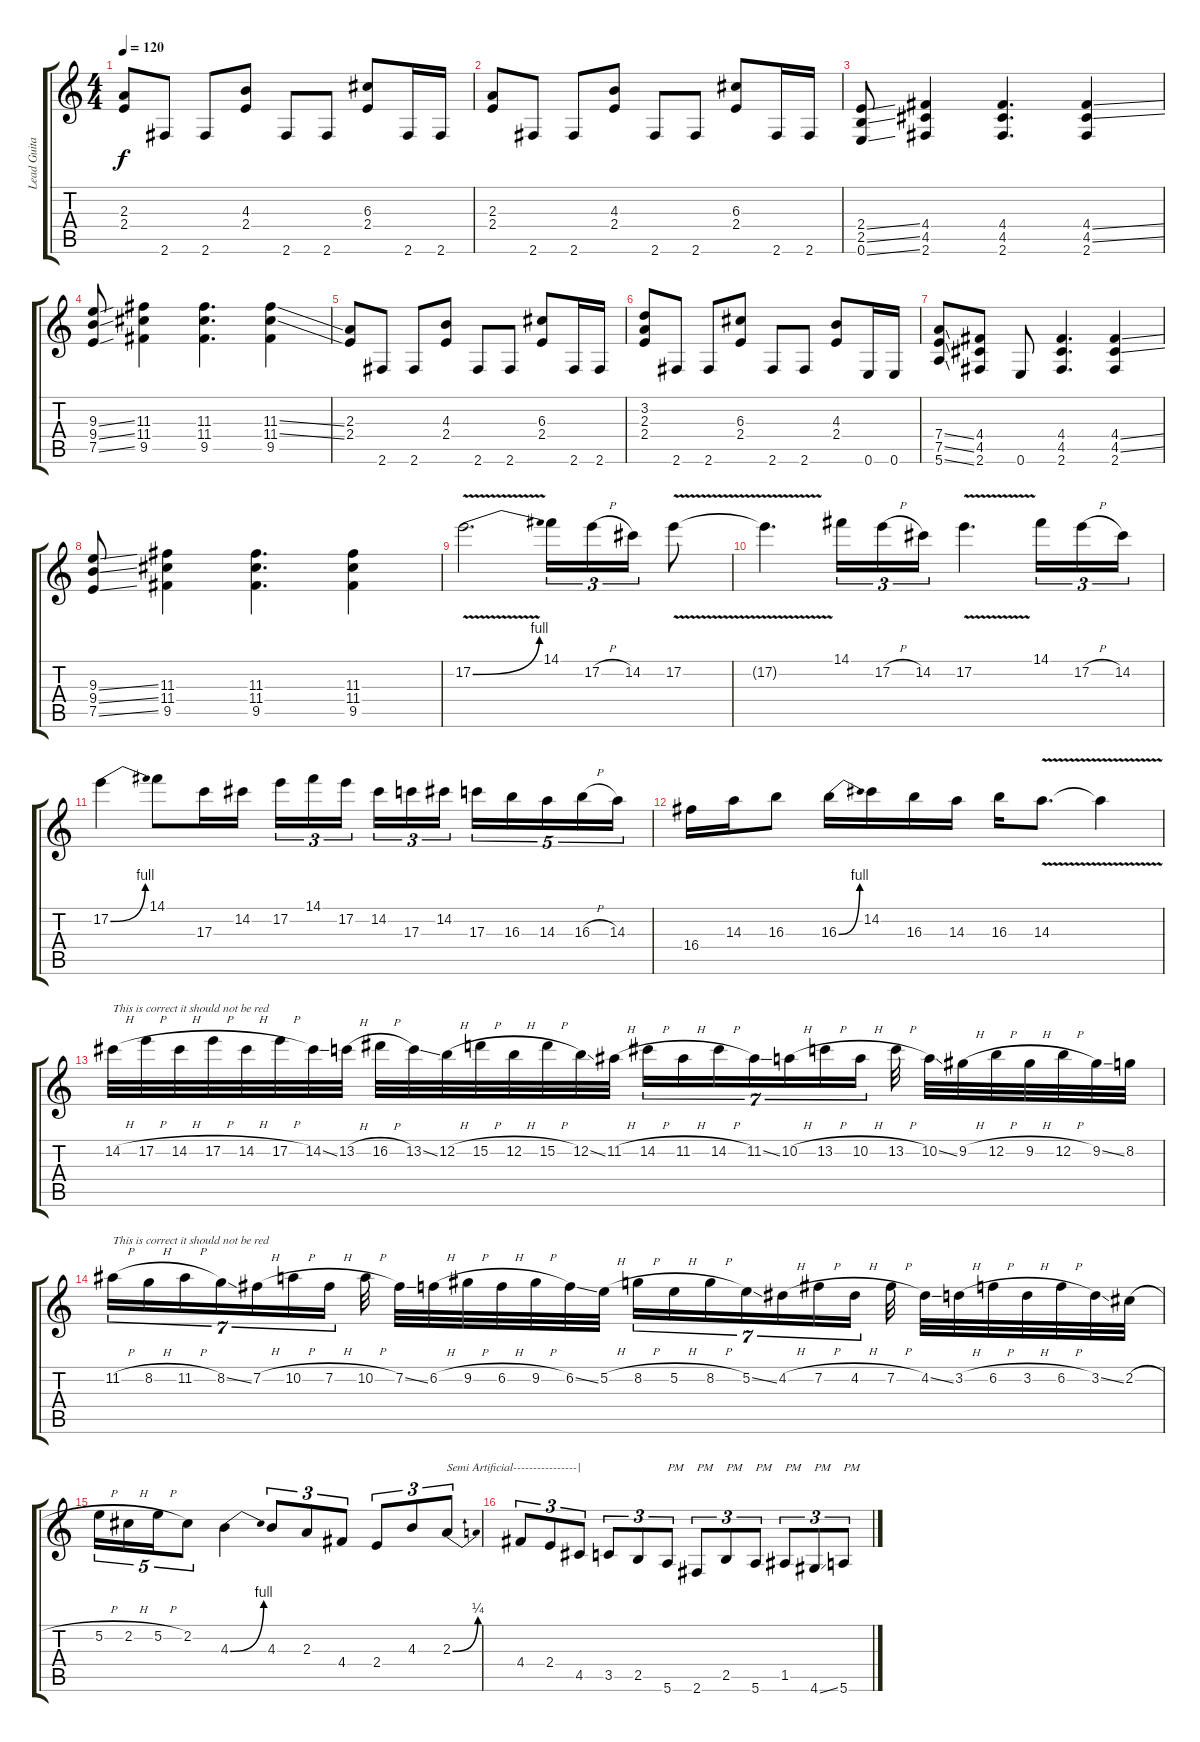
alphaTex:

\track ("Lead Guitar" "Lead Guita") {instrument overdrivenguitar}
\staff {score tabs}
\tuning (E4 B3 G3 D3 A2 E2) {hide}
\ts (4 4)
\tempo 120
\clef g2
\ks c
(2.3 2.4).8{dy f instrument overdrivenguitar} 2.6.8 2.6.8 (4.3 2.4).8 2.6.8 2.6.8 (6.3 2.4).8 2.6.16 2.6.16 |
(2.3 2.4).8 2.6.8 2.6.8 (4.3 2.4).8 2.6.8 2.6.8 (6.3 2.4).8 2.6.16 2.6.16 |
(2.4{ss} 2.5{ss} 0.6{ss}).8 (4.4 4.5 2.6).4 (4.4 4.5 2.6).4{d} (4.4{ss} 4.5{ss} 2.6).4 |
(9.3{ss} 9.4{ss} 7.5{ss}).8 (11.3 11.4 9.5).4 (11.3 11.4 9.5).4{d} (11.3{ss} 11.4{ss} 9.5).4 |
(2.3 2.4).8 2.6.8 2.6.8 (4.3 2.4).8 2.6.8 2.6.8 (6.3 2.4).8 2.6.16 2.6.16 |
(3.2 2.3 2.4).8 2.6.8 2.6.8 (6.3 2.4).8 2.6.8 2.6.8 (4.3 2.4).8 0.6.16 0.6.16 |
(7.4{ss} 7.5{ss} 5.6{ss}).8 (4.4 4.5 2.6).8 0.6.8 (4.4 4.5 2.6).4{d} (4.4{ss} 4.5{ss} 2.6).4 |
(9.3{ss} 9.4{ss} 7.5{ss}).8 (11.3 11.4 9.5).4 (11.3 11.4 9.5).4{d} (11.3 11.4 9.5).4 |
17.2{be (bend 0 0 60 4) v}.2{d} 14.1.16{tu (3 2)} 17.2{h}.16{tu (3 2)} 14.2.16{tu (3 2)} 17.2{v}.8 |
17.2{v t}.4{d} 14.1.16{tu (3 2)} 17.2{h}.16{tu (3 2)} 14.2.16{tu (3 2)} 17.2{v}.4{d} 14.1.16{tu (3 2)} 17.2{h}.16{tu (3 2)} 14.2.16{tu (3 2)} |
17.2{be (bend 0 0 60 4)}.4 14.1.8 17.3.16 14.2.16 17.2.16{tu (3 2)} 14.1.16{tu (3 2)} 17.2.16{tu (3 2) beam splitsecondary} 14.2.16{tu (3 2)} 17.3.16{tu (3 2)} 14.2.16{tu (3 2)} 17.3.16{tu (5 4)} 16.3.16{tu (5 4)} 14.3.16{tu (5 4)} 16.3{h}.16{tu (5 4)} 14.3.16{tu (5 4)} |
16.4.16 14.3.16 16.3.8 16.3{be (bend 0 0 60 4)}.16 14.2.16 16.3.16 14.3.16 16.3.16 14.3{v}.8{d} 14.3{v t}.4 |
14.2{h}.32{txt "This is correct it should not be red"} 17.2{h}.32 14.2{h}.32 17.2{h}.32 14.2{h}.32 17.2{h}.32 14.2{ss}.32 13.2{h}.32 16.2{h}.32 13.2{ss}.32 12.2{h}.32 15.2{h}.32 12.2{h}.32 15.2{h}.32 12.2{ss}.32 11.2{h}.32 14.2{h}.16{tu (7 4)} 11.2{h}.16{tu (7 4)} 14.2{h}.16{tu (7 4)} 11.2{ss}.16{tu (7 4)} 10.2{h}.16{tu (7 4)} 13.2{h}.16{tu (7 4)} 10.2{h}.16{tu (7 4)} 13.2{h}.32 10.2{ss}.32 9.2{h}.32 12.2{h}.32 9.2{h}.32 12.2{h}.32 9.2{ss}.32 8.2.32 |
11.2{h}.16{tu (7 4) txt "This is correct it should not be red"} 8.2{h}.16{tu (7 4)} 11.2{h}.16{tu (7 4)} 8.2{ss}.16{tu (7 4)} 7.2{h}.16{tu (7 4)} 10.2{h}.16{tu (7 4)} 7.2{h}.16{tu (7 4)} 10.2{h}.32 7.2{ss}.32 6.2{h}.32 9.2{h}.32 6.2{h}.32 9.2{h}.32 6.2{ss}.32 5.2{h}.32 8.2{h}.16{tu (7 4)} 5.2{h}.16{tu (7 4)} 8.2{h}.16{tu (7 4)} 5.2{ss}.16{tu (7 4)} 4.2{h}.16{tu (7 4)} 7.2{h}.16{tu (7 4)} 4.2{h}.16{tu (7 4)} 7.2{h}.32 4.2{ss}.32 3.2{h}.32 6.2{h}.32 3.2{h}.32 6.2{h}.32 3.2{ss}.32 2.2{h}.32 |
5.2{h}.16{tu (5 4)} 2.2{h}.16{tu (5 4)} 5.2{h}.16{tu (5 4)} 2.2.8{tu (5 4)} 4.3{be (bend 0 0 60 4)}.4 4.3.8{tu (3 2)} 2.3.8{tu (3 2)} 4.4.8{tu (3 2)} 2.4.8{tu (3 2)} 4.3.8{tu (3 2)} 2.3{be (bend 0 0 60 1)}.8{tu (3 2) txt "Semi Artificial----------------|"} |
4.4.8{tu (3 2)} 2.4.8{tu (3 2)} 4.5.8{tu (3 2)} 3.5.8{tu (3 2)} 2.5.8{tu (3 2)} 5.6.8{tu (3 2) txt "PM"} 2.6.8{tu (3 2) txt "PM"} 2.5.8{tu (3 2) txt "PM"} 5.6.8{tu (3 2) txt "PM"} 1.5.8{tu (3 2) txt "PM"} 4.6{ss}.8{tu (3 2) txt "PM"} 5.6.8{tu (3 2) txt "PM"}
